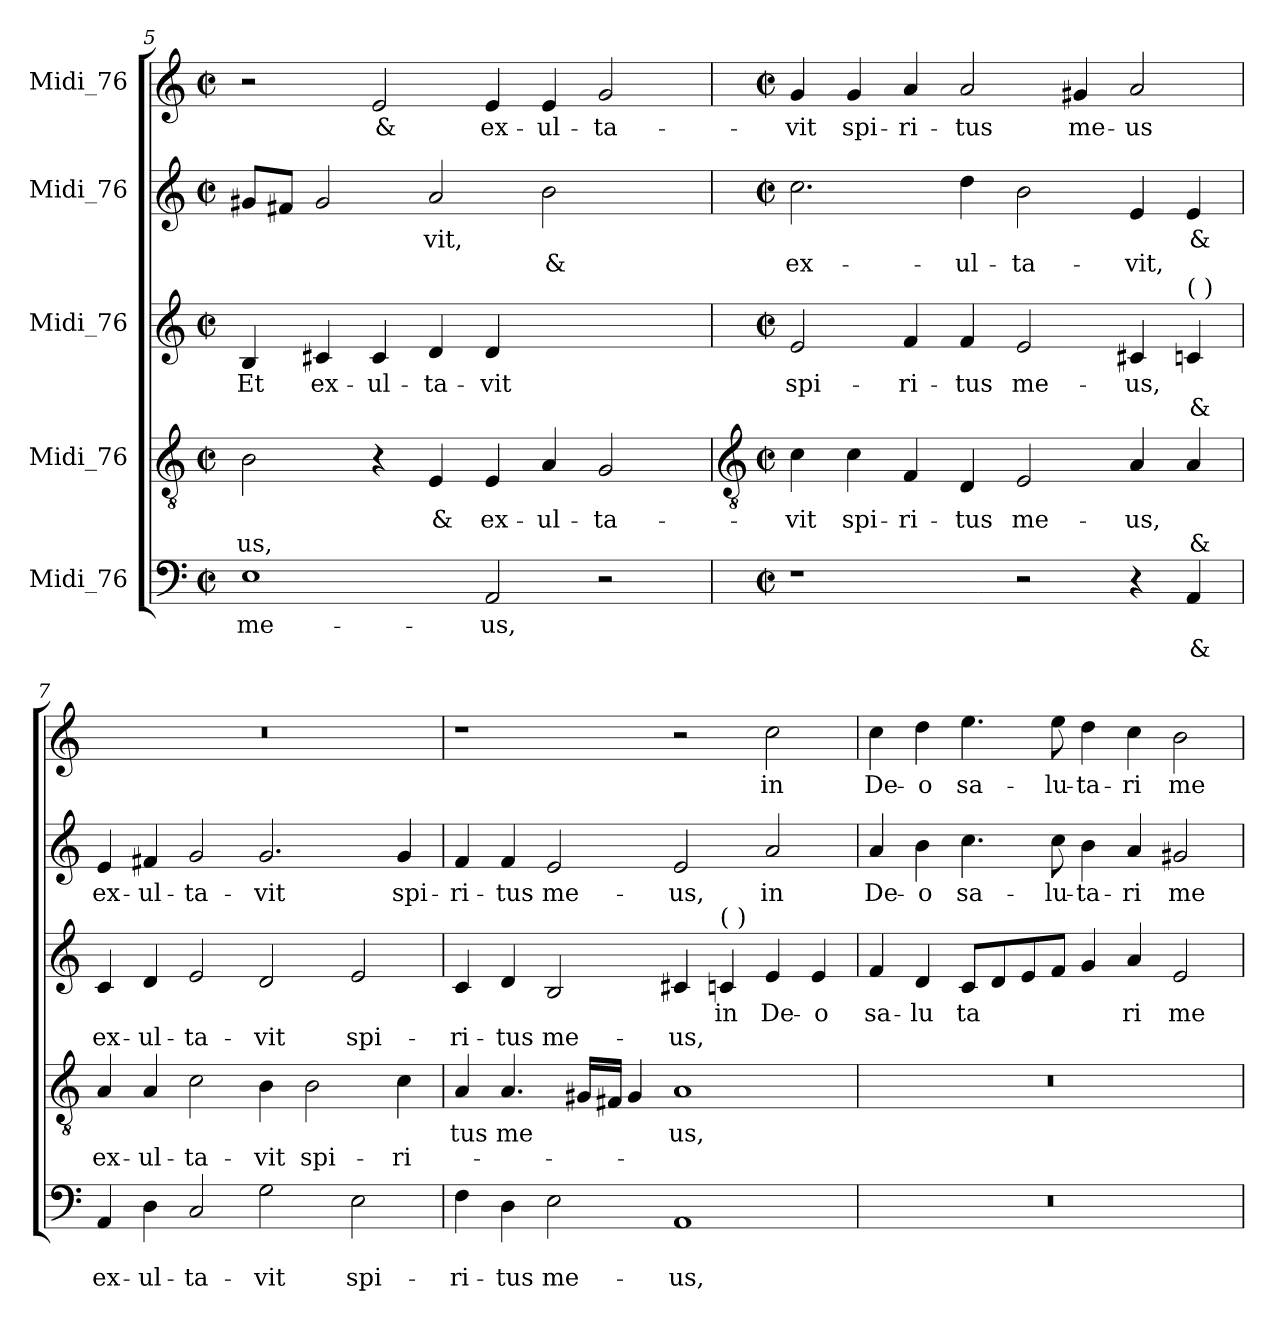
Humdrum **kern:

**kern	**text	**text	**kern	**text	**text	**kern	**text	**text	**kern	**text	**text	**kern	**text
*part5	*part5	*part5	*part4	*part4	*part4	*part3	*part3	*part3	*part2	*part2	*part2	*part1	*part1
*staff5	*staff5	*staff5	*staff4	*staff4	*staff4	*staff3	*staff3	*staff3	*staff2	*staff2	*staff2	*staff1	*staff1
*I"Midi_76	*	*	*I"Midi_76	*	*	*I"Midi_76	*	*	*I"Midi_76	*	*	*I"Midi_76	*
*clefF4	*	*	*clefGv2	*	*	*clefG2	*	*	*clefG2	*	*	*clefG2	*
*k[]	*	*	*k[]	*	*	*k[]	*	*	*k[]	*	*	*k[]	*
*C:	*	*	*C:	*	*	*C:	*	*	*C:	*	*	*C:	*
*M4/2	*	*	*M4/2	*	*	*M4/2	*	*	*M4/2	*	*	*M4/2	*
*met(c|)	*	*	*met(c|)	*	*	*met(c|)	*	*	*met(c|)	*	*	*met(c|)	*
=5	=5	=5	=5	=5	=5	=5	=5	=5	=5	=5	=5	=5	=5
!	!LO:LY:b	!	!	!	!LO:LY:b	!	!LO:LY:b	!	!	!	!	!	!
1E	me-	.	2B	.	-us,	4B	Et	.	8g#XL	.	.	2r	.
.	.	.	.	.	.	.	.	.	8f#J	.	.	.	.
!	!	!	!	!	!	!	!LO:LY:b	!	!	!	!	!	!
.	.	.	.	.	.	4c#X	ex-	.	2g#	.	.	.	.
!	!	!	!	!	!	!	!LO:LY:b	!	!	!	!	!	!LO:LY:b
.	.	.	4r	.	.	4c#	-ul-	.	.	.	.	2e	&
!	!	!	!	!LO:LY:b	!	!	!LO:LY:b	!	!	!LO:LY:b	!	!	!
.	.	.	4E	&	.	4d	-ta-	.	2a	-vit,	.	.	.
!	!LO:LY:b	!	!	!LO:LY:b	!	!	!LO:LY:b	!	!	!	!	!	!LO:LY:b
2AA	-us,	.	4E	ex-	.	4d	-vit	.	.	.	.	4e	ex-
!	!	!	!	!LO:LY:b	!	!	!	!	!	!	!LO:LY:b	!	!LO:LY:b
.	.	.	4A	-ul-	.	2.ryy	.	.	2b	.	&	4e	-ul-
!	!	!	!	!LO:LY:b	!	!	!	!	!	!	!	!	!LO:LY:b
2r	.	.	2G	-ta-	.	.	.	.	.	.	.	2g	-ta-
.	.	.	.	.	.	.	.	.	4ryy	.	.	.	.
!!LO:LB:g=z
=6	=6	=6	=6	=6	=6	=6	=6	=6	=6	=6	=6	=6	=6
*	*	*	*clefGv2	*	*	*	*	*	*	*	*	*	*
*M4/2	*	*	*M4/2	*	*	*M4/2	*	*	*M4/2	*	*	*M4/2	*
*met(c|)	*	*	*met(c|)	*	*	*met(c|)	*	*	*met(c|)	*	*	*met(c|)	*
!	!	!	!	!LO:LY:b	!	!	!LO:LY:b	!	!	!	!LO:LY:b	!	!LO:LY:b
1r	.	.	4c	-vit	.	2e	spi-	.	2.cc	.	ex-	4g	-vit
!	!	!	!	!LO:LY:b	!	!	!	!	!	!	!	!	!LO:LY:b
.	.	.	4c	spi-	.	.	.	.	.	.	.	4g	spi-
!	!	!	!	!LO:LY:b	!	!	!LO:LY:b	!	!	!	!	!	!LO:LY:b
.	.	.	4F	-ri-	.	4f	-ri-	.	.	.	.	4a	-ri-
!	!	!	!	!LO:LY:b	!	!	!LO:LY:b	!	!	!	!LO:LY:b	!	!LO:LY:b
.	.	.	4D	-tus	.	4f	-tus	.	4dd	.	-ul-	2a	-tus
!	!	!	!	!LO:LY:b	!	!	!LO:LY:b	!	!	!	!LO:LY:b	!	!
2r	.	.	2E	me-	.	2e	me-	.	2b	.	-ta-	.	.
!	!	!	!	!	!	!	!	!	!	!	!	!	!LO:LY:b
.	.	.	.	.	.	.	.	.	.	.	.	4g#	me-
!	!	!	!	!LO:LY:b	!	!	!LO:LY:b	!	!	!	!LO:LY:b	!	!LO:LY:b
4r	.	.	4A	-us,	.	4c#X	-us,	.	4e	.	-vit,	2a	-us
!	!	!	!	!	!	!LO:TX:a:t=(  )	!	!	!	!	!	!	!
!	!	!LO:LY:b	!	!	!LO:LY:b	!	!	!LO:LY:b	!	!LO:LY:b	!	!	!
4AA	.	&	4A	.	&	4c	.	&	4e	&	.	.	.
=7	=7	=7	=7	=7	=7	=7	=7	=7	=7	=7	=7	=7	=7
!	!	!LO:LY:b	!	!	!LO:LY:b	!	!	!LO:LY:b	!	!LO:LY:b	!	!	!
4AA	.	ex-	4A	.	ex-	4c	.	ex-	4e	ex-	.	0r	.
!	!	!LO:LY:b	!	!	!LO:LY:b	!	!	!LO:LY:b	!	!LO:LY:b	!	!	!
4D	.	-ul-	4A	.	-ul-	4d	.	-ul-	4f#X	-ul-	.	.	.
!	!	!LO:LY:b	!	!	!LO:LY:b	!	!	!LO:LY:b	!	!LO:LY:b	!	!	!
2C	.	-ta-	2c	.	-ta-	2e	.	-ta-	2g	-ta-	.	.	.
!	!	!LO:LY:b	!	!	!LO:LY:b	!	!	!LO:LY:b	!	!LO:LY:b	!	!	!
2G	.	-vit	4B	.	-vit	2d	.	-vit	2.g	-vit	.	.	.
!	!	!	!	!	!LO:LY:b	!	!	!	!	!	!	!	!
.	.	.	2B	.	spi-	.	.	.	.	.	.	.	.
!	!	!LO:LY:b	!	!	!	!	!	!LO:LY:b	!	!	!	!	!
2E	.	spi-	.	.	.	2e	.	spi-	.	.	.	.	.
!	!	!	!	!	!LO:LY:b	!	!	!	!	!LO:LY:b	!	!	!
.	.	.	4c	.	-ri-	.	.	.	4g	spi-	.	.	.
=8	=8	=8	=8	=8	=8	=8	=8	=8	=8	=8	=8	=8	=8
!	!	!LO:LY:b	!	!LO:LY:b	!	!	!	!LO:LY:b	!	!LO:LY:b	!	!	!
4F	.	-ri-	4A	-tus	.	4c	.	-ri-	4f	-ri-	.	1r	.
!	!	!LO:LY:b	!	!LO:LY:b	!	!	!	!LO:LY:b	!	!LO:LY:b	!	!	!
4D	.	-tus	4.A	me	.	4d	.	-tus	4f	-tus	.	.	.
!	!	!LO:LY:b	!	!	!	!	!	!LO:LY:b	!	!LO:LY:b	!	!	!
2E	.	me-	.	.	.	2B	.	me-	2e	me-	.	.	.
.	.	.	16G#LL	.	.	.	.	.	.	.	.	.	.
.	.	.	16F#JJ	.	.	.	.	.	.	.	.	.	.
.	.	.	4G#	.	.	.	.	.	.	.	.	.	.
!	!	!LO:LY:b	!	!LO:LY:b	!	!	!	!LO:LY:b	!	!LO:LY:b	!	!	!
1AA	.	-us,	1A	us,	.	4c#X	.	-us,	2e	-us,	.	2r	.
!	!	!	!	!	!	!LO:TX:a:t=(  )	!	!	!	!	!	!	!
!	!	!	!	!	!	!	!LO:LY:b	!	!	!	!	!	!
.	.	.	.	.	.	4c	in	.	.	.	.	.	.
!	!	!	!	!	!	!	!LO:LY:b	!	!	!LO:LY:b	!	!	!LO:LY:b
.	.	.	.	.	.	4e	De-	.	2a	in	.	2cc	in
!	!	!	!	!	!	!	!LO:LY:b	!	!	!	!	!	!
.	.	.	.	.	.	4e	-o	.	.	.	.	.	.
=9	=9	=9	=9	=9	=9	=9	=9	=9	=9	=9	=9	=9	=9
!	!	!	!	!	!	!	!LO:LY:b	!	!	!LO:LY:b	!	!	!LO:LY:b
0r	.	.	0r	.	.	4f	sa-	.	4a	De-	.	4cc	De-
!	!	!	!	!	!	!	!LO:LY:b	!	!	!LO:LY:b	!	!	!LO:LY:b
.	.	.	.	.	.	4d	-lu	.	4b	-o	.	4dd	-o
!	!	!	!	!	!	!	!LO:LY:b	!	!	!LO:LY:b	!	!	!LO:LY:b
.	.	.	.	.	.	8cL	ta	.	4.cc	sa-	.	4.ee	sa-
.	.	.	.	.	.	8d	.	.	.	.	.	.	.
.	.	.	.	.	.	8e	.	.	.	.	.	.	.
!	!	!	!	!	!	!	!	!	!	!LO:LY:b	!	!	!LO:LY:b
.	.	.	.	.	.	8fJ	.	.	8cc	-lu-	.	8ee	-lu-
!	!	!	!	!	!	!	!	!	!	!LO:LY:b	!	!	!LO:LY:b
.	.	.	.	.	.	4g	.	.	4b	-ta-	.	4dd	-ta-
!	!	!	!	!	!	!	!LO:LY:b	!	!	!LO:LY:b	!	!	!LO:LY:b
.	.	.	.	.	.	4a	ri	.	4a	-ri	.	4cc	-ri
!	!	!	!	!	!	!	!LO:LY:b	!	!	!LO:LY:b	!	!	!LO:LY:b
.	.	.	.	.	.	2e	me-	.	2g#X	me-	.	2b	me-
=	=	=	=	=	=	=	=	=	=	=	=	=	=
*-	*-	*-	*-	*-	*-	*-	*-	*-	*-	*-	*-	*-	*-
